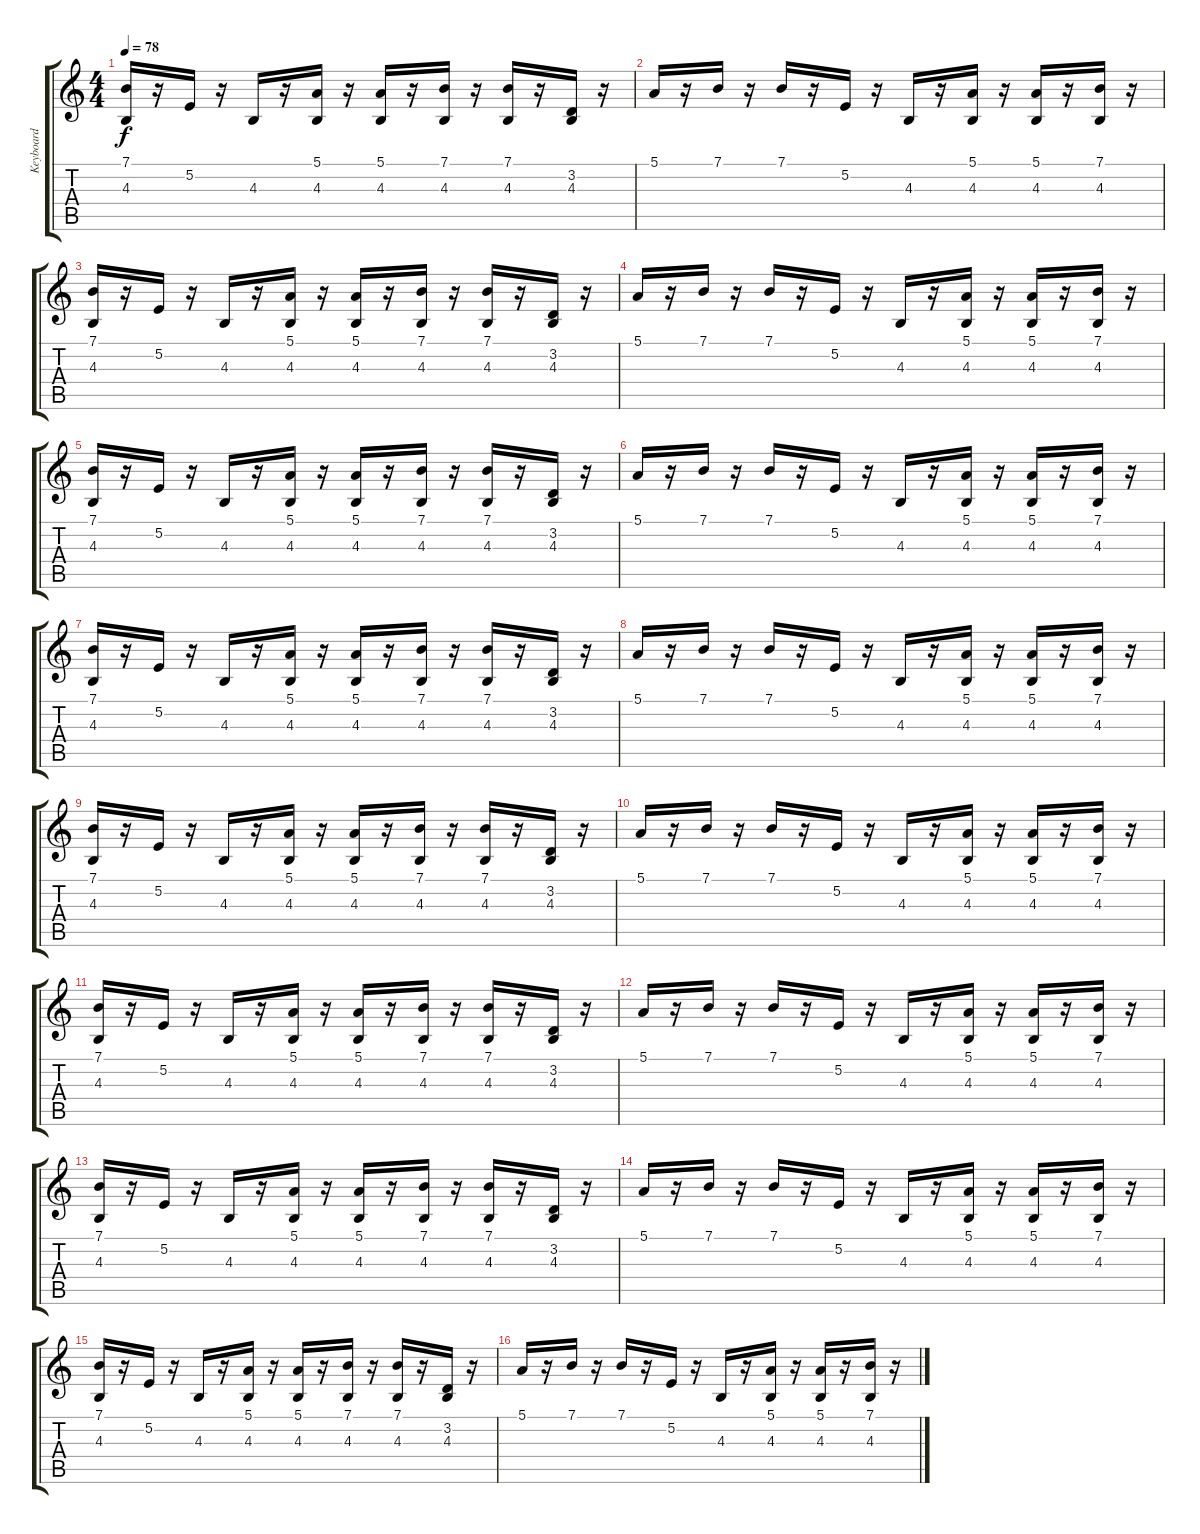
\track ("Keyboard" "Keyboard") {instrument electricpiano2}
\staff {score tabs}
\tuning (E4 B3 G3 D3 A2 E2) {hide}
\ts (4 4)
\tempo 78
\clef g2
\ks c
(7.1 4.3).16{dy f} r.16 5.2.16 r.16 4.3.16 r.16 (5.1 4.3).16 r.16 (5.1 4.3).16 r.16 (7.1 4.3).16 r.16 (7.1 4.3).16 r.16 (3.2 4.3).16 r.16 |
5.1.16{volume 13} r.16 7.1.16 r.16 7.1.16 r.16 5.2.16 r.16 4.3.16 r.16 (5.1 4.3).16 r.16 (5.1 4.3).16 r.16 (7.1 4.3).16 r.16 |
(7.1 4.3).16 r.16 5.2.16 r.16 4.3.16 r.16 (5.1 4.3).16 r.16 (5.1 4.3).16 r.16 (7.1 4.3).16 r.16 (7.1 4.3).16 r.16 (3.2 4.3).16 r.16 |
5.1.16 r.16 7.1.16 r.16 7.1.16 r.16 5.2.16 r.16 4.3.16 r.16 (5.1 4.3).16 r.16 (5.1 4.3).16 r.16 (7.1 4.3).16 r.16 |
(7.1 4.3).16 r.16 5.2.16 r.16 4.3.16 r.16 (5.1 4.3).16 r.16 (5.1 4.3).16 r.16 (7.1 4.3).16 r.16 (7.1 4.3).16 r.16 (3.2 4.3).16 r.16 |
5.1.16 r.16 7.1.16 r.16 7.1.16 r.16 5.2.16 r.16 4.3.16 r.16 (5.1 4.3).16 r.16 (5.1 4.3).16 r.16 (7.1 4.3).16 r.16 |
(7.1 4.3).16 r.16 5.2.16 r.16 4.3.16 r.16 (5.1 4.3).16 r.16 (5.1 4.3).16 r.16 (7.1 4.3).16 r.16 (7.1 4.3).16 r.16 (3.2 4.3).16 r.16 |
5.1.16 r.16 7.1.16 r.16 7.1.16 r.16 5.2.16 r.16 4.3.16 r.16 (5.1 4.3).16 r.16 (5.1 4.3).16 r.16 (7.1 4.3).16 r.16 |
(7.1 4.3).16 r.16 5.2.16 r.16 4.3.16 r.16 (5.1 4.3).16 r.16 (5.1 4.3).16 r.16 (7.1 4.3).16 r.16 (7.1 4.3).16 r.16 (3.2 4.3).16 r.16 |
5.1.16{volume 11} r.16 7.1.16 r.16 7.1.16 r.16 5.2.16 r.16 4.3.16 r.16 (5.1 4.3).16 r.16 (5.1 4.3).16 r.16 (7.1 4.3).16 r.16 |
(7.1 4.3).16 r.16 5.2.16 r.16 4.3.16 r.16 (5.1 4.3).16 r.16 (5.1 4.3).16 r.16 (7.1 4.3).16 r.16 (7.1 4.3).16 r.16 (3.2 4.3).16 r.16 |
5.1.16 r.16 7.1.16 r.16 7.1.16 r.16 5.2.16 r.16 4.3.16 r.16 (5.1 4.3).16 r.16 (5.1 4.3).16 r.16 (7.1 4.3).16 r.16 |
(7.1 4.3).16 r.16 5.2.16 r.16 4.3.16 r.16 (5.1 4.3).16 r.16 (5.1 4.3).16 r.16 (7.1 4.3).16 r.16 (7.1 4.3).16 r.16 (3.2 4.3).16 r.16 |
5.1.16{volume 11} r.16 7.1.16 r.16 7.1.16 r.16 5.2.16 r.16 4.3.16 r.16 (5.1 4.3).16 r.16 (5.1 4.3).16 r.16 (7.1 4.3).16 r.16 |
(7.1 4.3).16 r.16 5.2.16 r.16 4.3.16 r.16 (5.1 4.3).16 r.16 (5.1 4.3).16 r.16 (7.1 4.3).16 r.16 (7.1 4.3).16 r.16 (3.2 4.3).16 r.16 |
5.1.16 r.16 7.1.16 r.16 7.1.16 r.16 5.2.16 r.16 4.3.16 r.16 (5.1 4.3).16 r.16 (5.1 4.3).16 r.16 (7.1 4.3).16 r.16
